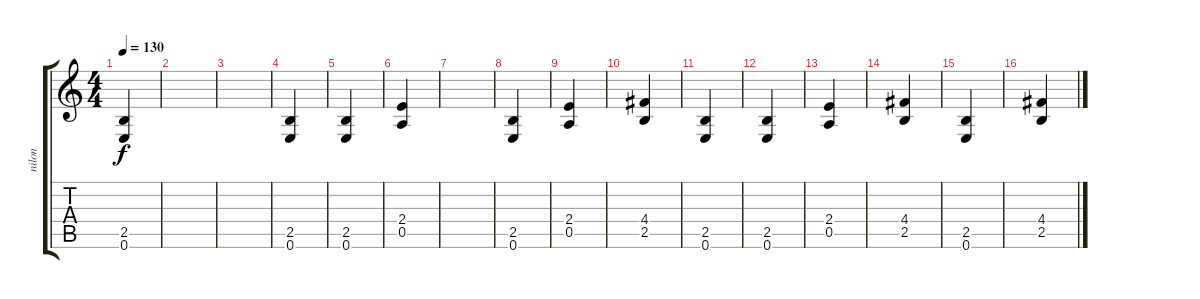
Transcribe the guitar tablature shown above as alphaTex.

\track ("nilon" "nilon") {instrument acousticguitarnylon}
\staff {score tabs}
\tuning (E4 B3 G3 D3 A2 E2) {hide}
\ts (4 4)
\tempo 130
\clef g2
\ks c
(2.5 0.6).4{dy f} |
|
|
(2.5 0.6).4 |
(2.5 0.6).4 |
(2.4 0.5).4 |
|
(2.5 0.6).4 |
(2.4 0.5).4 |
(4.4 2.5).4 |
(2.5 0.6).4 |
(2.5 0.6).4 |
(2.4 0.5).4 |
(4.4 2.5).4 |
(2.5 0.6).4 |
(4.4 2.5).4
